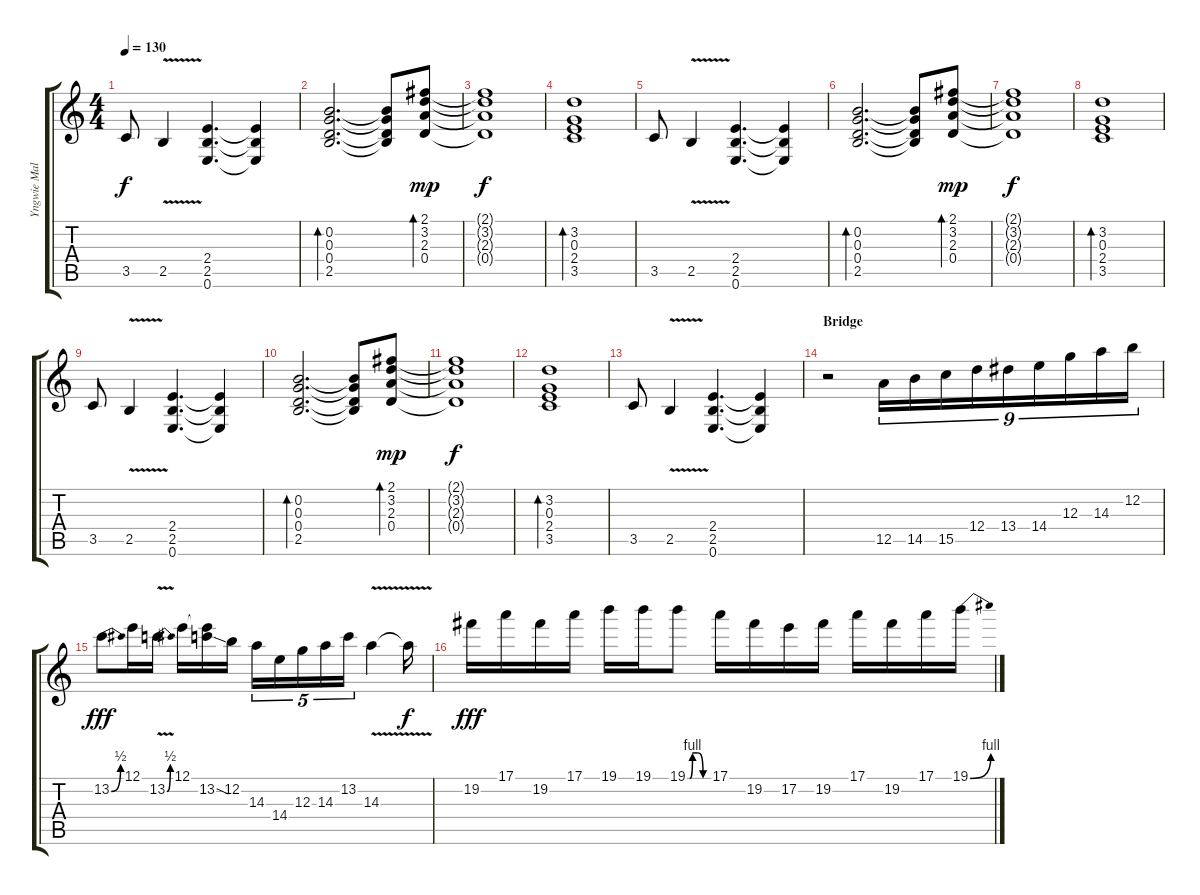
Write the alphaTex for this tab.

\track ("Yngwie Malmsteen" "Yngwie Mal") {instrument overdrivenguitar}
\staff {score tabs}
\tuning (E4 B3 G3 D3 A2 E2) {hide}
\ts (4 4)
\tempo 130
\clef g2
\ks c
3.5.8{dy f} 2.5{v}.4 (2.4 2.5 0.6).4{d} (2.4{t} 2.5{t} 0.6{t}).4 |
(0.2 0.3 0.4 2.5).2{d bd 30} (0.2{t} 0.3{t} 0.4{t} 2.5{t}).8 (2.1 3.2 2.3 0.4).8{bd 120 dy mp} |
(2.1{t} 3.2{t} 2.3{t} 0.4{t}).1{dy f} |
(3.2 0.3 2.4 3.5).1{bd 30} |
3.5.8 2.5{v}.4 (2.4 2.5 0.6).4{d} (2.4{t} 2.5{t} 0.6{t}).4 |
(0.2 0.3 0.4 2.5).2{d bd 30} (0.2{t} 0.3{t} 0.4{t} 2.5{t}).8 (2.1 3.2 2.3 0.4).8{bd 120 dy mp} |
(2.1{t} 3.2{t} 2.3{t} 0.4{t}).1{dy f} |
(3.2 0.3 2.4 3.5).1{bd 30} |
3.5.8 2.5{v}.4 (2.4 2.5 0.6).4{d} (2.4{t} 2.5{t} 0.6{t}).4 |
(0.2 0.3 0.4 2.5).2{d bd 30} (0.2{t} 0.3{t} 0.4{t} 2.5{t}).8 (2.1 3.2 2.3 0.4).8{bd 120 dy mp} |
(2.1{t} 3.2{t} 2.3{t} 0.4{t}).1{dy f} |
(3.2 0.3 2.4 3.5).1{bd 30} |
3.5.8 2.5{v}.4 (2.4 2.5 0.6).4{d} (2.4{t} 2.5{t} 0.6{t}).4 |
\section ("" "Bridge")
r.2{volume 14} 12.5.16{tu (9 8)} 14.5.16{tu (9 8)} 15.5.16{tu (9 8)} 12.4.16{tu (9 8)} 13.4.16{tu (9 8)} 14.4.16{tu (9 8)} 12.3.16{tu (9 8)} 14.3.16{tu (9 8)} 12.2.16{tu (9 8)} |
13.2{be (bend 0 0 60 2)}.8{dy fff} 12.1.16 13.2{be (bend 0 0 60 2) v}.16 12.1.16 (12.1{t} 13.2{sod}).16 12.2.16 14.3.16{tu (5 4)} 14.4.16{tu (5 4)} 12.3.16{tu (5 4)} 14.3.16{tu (5 4)} 13.2.16{tu (5 4)} 14.3{v}.4 14.3{t}.16{dy f} |
19.2.16{dy fff} 17.1.16 19.2.16 17.1.16 19.1.16 19.1.16 19.1{be (custom 0 0 7 0 15 4 30 4 45 0 60 0)}.8 17.1.16 19.2.16 17.2.16 19.2.16 17.1.16 19.2.16 17.1.16 19.1{be (bend 0 0 60 4)}.16
